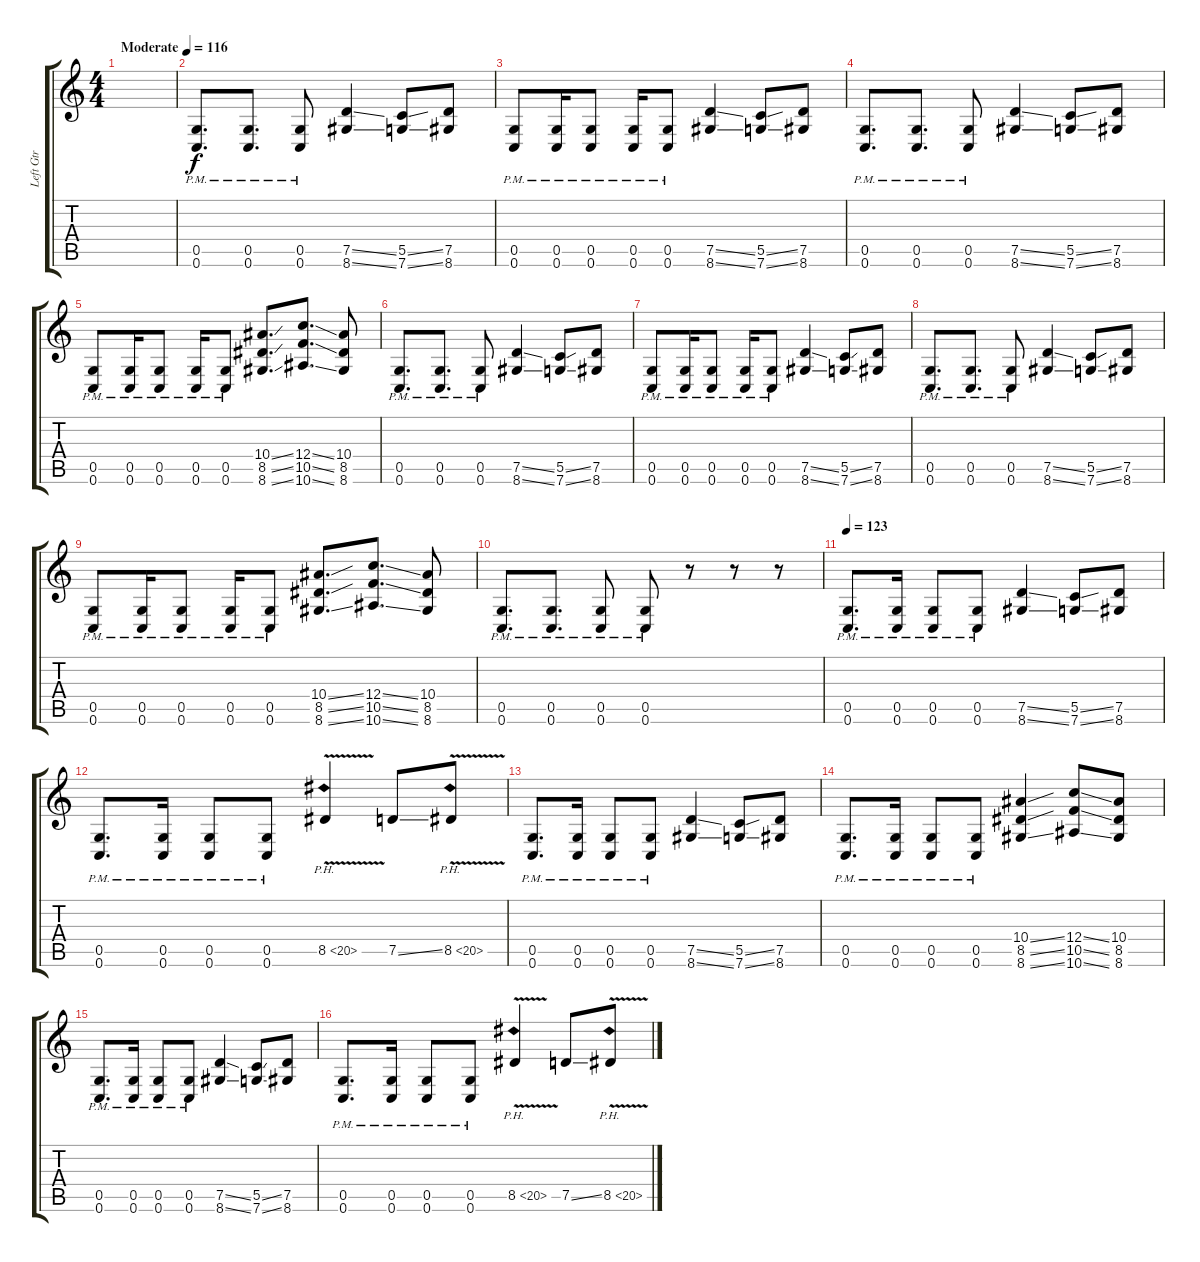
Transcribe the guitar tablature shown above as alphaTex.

\track ("Left Gtr" "Left Gtr") {instrument distortionguitar}
\staff {score tabs}
\tuning (D4 A3 F3 C3 G2 C2) {hide}
\ts (4 4)
\tempo (116 "Moderate")
\clef g2
\ks c
|
(0.5{pm} 0.6{pm}).8{d} (0.5{pm} 0.6{pm}).8{d} (0.5{pm} 0.6{pm}).8 (7.5{ss} 8.6{ss}).4 (5.5{ss} 7.6{ss}).8 (7.5 8.6).8 |
(0.5{pm} 0.6{pm}).8 (0.5{pm} 0.6{pm}).16 (0.5{pm} 0.6{pm}).8 (0.5{pm} 0.6{pm}).16 (0.5{pm} 0.6{pm}).8 (7.5{ss} 8.6{ss}).4 (5.5{ss} 7.6{ss}).8 (7.5 8.6).8 |
(0.5{pm} 0.6{pm}).8{d} (0.5{pm} 0.6{pm}).8{d} (0.5{pm} 0.6{pm}).8 (7.5{ss} 8.6{ss}).4 (5.5{ss} 7.6{ss}).8 (7.5 8.6).8 |
(0.5{pm} 0.6{pm}).8 (0.5{pm} 0.6{pm}).16 (0.5{pm} 0.6{pm}).8 (0.5{pm} 0.6{pm}).16 (0.5{pm} 0.6{pm}).8 (10.4{ss} 8.5{ss} 8.6{ss}).8{d} (12.4{ss} 10.5{ss} 10.6{ss}).8{d} (10.4 8.5 8.6).8 |
(0.5{pm} 0.6{pm}).8{d} (0.5{pm} 0.6{pm}).8{d} (0.5{pm} 0.6{pm}).8 (7.5{ss} 8.6{ss}).4 (5.5{ss} 7.6{ss}).8 (7.5 8.6).8 |
(0.5{pm} 0.6{pm}).8 (0.5{pm} 0.6{pm}).16 (0.5{pm} 0.6{pm}).8 (0.5{pm} 0.6{pm}).16 (0.5{pm} 0.6{pm}).8 (7.5{ss} 8.6{ss}).4 (5.5{ss} 7.6{ss}).8 (7.5 8.6).8 |
(0.5{pm} 0.6{pm}).8{d} (0.5{pm} 0.6{pm}).8{d} (0.5{pm} 0.6{pm}).8 (7.5{ss} 8.6{ss}).4 (5.5{ss} 7.6{ss}).8 (7.5 8.6).8 |
(0.5{pm} 0.6{pm}).8 (0.5{pm} 0.6{pm}).16 (0.5{pm} 0.6{pm}).8 (0.5{pm} 0.6{pm}).16 (0.5{pm} 0.6{pm}).8 (10.4{ss} 8.5{ss} 8.6{ss}).8{d} (12.4{ss} 10.5{ss} 10.6{ss}).8{d} (10.4 8.5 8.6).8 |
(0.5{pm} 0.6{pm}).8{d} (0.5{pm} 0.6{pm}).8{d} (0.5{pm} 0.6{pm}).8 (0.5{pm} 0.6{pm}).8 r.8 r.8 r.8 |
\tempo 123
(0.5{pm} 0.6{pm}).8{d} (0.5{pm} 0.6{pm}).16 (0.5{pm} 0.6{pm}).8 (0.5{pm} 0.6{pm}).8 (7.5{ss} 8.6{ss}).4 (5.5{ss} 7.6{ss}).8 (7.5 8.6).8 |
(0.5{pm} 0.6{pm}).8{d} (0.5{pm} 0.6{pm}).16 (0.5{pm} 0.6{pm}).8 (0.5{pm} 0.6{pm}).8 8.5{ph 12 v}.4 7.5{ss}.8 8.5{ph 12 v}.8 |
(0.5{pm} 0.6{pm}).8{d} (0.5{pm} 0.6{pm}).16 (0.5{pm} 0.6{pm}).8 (0.5{pm} 0.6{pm}).8 (7.5{ss} 8.6{ss}).4 (5.5{ss} 7.6{ss}).8 (7.5 8.6).8 |
(0.5{pm} 0.6{pm}).8{d} (0.5{pm} 0.6{pm}).16 (0.5{pm} 0.6{pm}).8 (0.5{pm} 0.6{pm}).8 (10.4{ss} 8.5{ss} 8.6{ss}).4 (12.4{ss} 10.5{ss} 10.6{ss}).8 (10.4 8.5 8.6).8 |
(0.5{pm} 0.6{pm}).8{d} (0.5{pm} 0.6{pm}).16 (0.5{pm} 0.6{pm}).8 (0.5{pm} 0.6{pm}).8 (7.5{ss} 8.6{ss}).4 (5.5{ss} 7.6{ss}).8 (7.5 8.6).8 |
(0.5{pm} 0.6{pm}).8{d} (0.5{pm} 0.6{pm}).16 (0.5{pm} 0.6{pm}).8 (0.5{pm} 0.6{pm}).8 8.5{ph 12 v}.4 7.5{ss}.8 8.5{ph 12 v}.8
